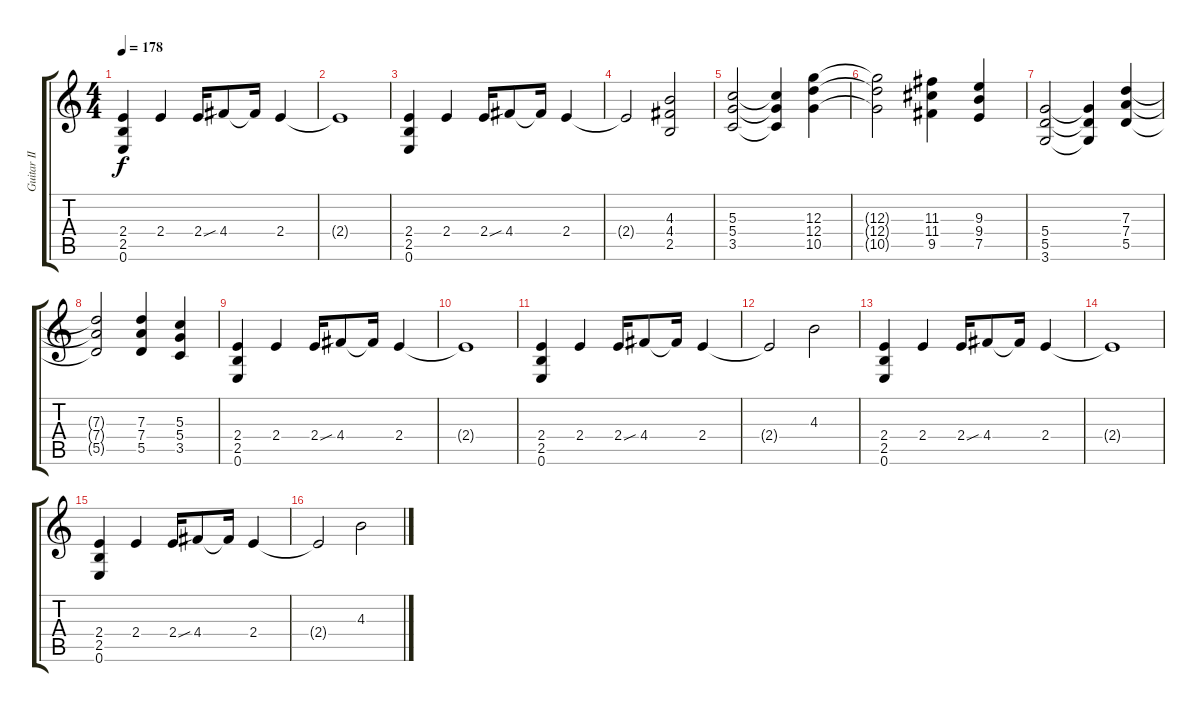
\track ("Guitar II" "Guitar II") {instrument distortionguitar}
\staff {score tabs}
\tuning (E4 B3 G3 D3 A2 E2) {hide}
\ts (4 4)
\tempo 178
\clef g2
\ks c
(2.4 2.5 0.6).4{dy f} 2.4.4 2.4{sou}.16 4.4.8 4.4{t}.16 2.4.4 |
2.4{t}.1 |
(2.4 2.5 0.6).4 2.4.4 2.4{sou}.16 4.4.8 4.4{t}.16 2.4.4 |
2.4{t}.2 (4.3 4.4 2.5).2 |
(5.3 5.4 3.5).2 (5.3{t} 5.4{t} 3.5{t}).4 (12.3 12.4 10.5).4 |
(12.3{t} 12.4{t} 10.5{t}).2 (11.3 11.4 9.5).4 (9.3 9.4 7.5).4 |
(5.4 5.5 3.6).2 (5.4{t} 5.5{t} 3.6{t}).4 (7.3 7.4 5.5).4 |
(7.3{t} 7.4{t} 5.5{t}).2 (7.3 7.4 5.5).4 (5.3 5.4 3.5).4 |
(2.4 2.5 0.6).4 2.4.4 2.4{sou}.16 4.4.8 4.4{t}.16 2.4.4 |
2.4{t}.1 |
(2.4 2.5 0.6).4 2.4.4 2.4{sou}.16 4.4.8 4.4{t}.16 2.4.4 |
2.4{t}.2 4.3.2 |
(2.4 2.5 0.6).4 2.4.4 2.4{sou}.16 4.4.8 4.4{t}.16 2.4.4 |
2.4{t}.1 |
(2.4 2.5 0.6).4 2.4.4 2.4{sou}.16 4.4.8 4.4{t}.16 2.4.4 |
2.4{t}.2 4.3.2
